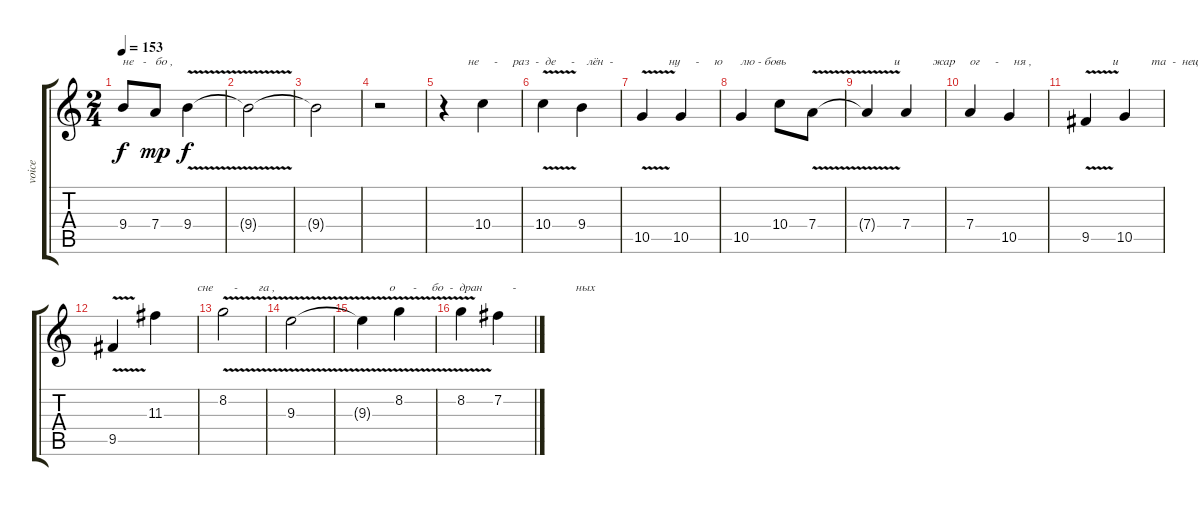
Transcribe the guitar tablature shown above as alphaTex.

\track ("voice" "voice") {instrument synthbass1}
\staff {score tabs}
\tuning (E4 B3 G3 D3 A2 E2) {hide}
\ts (2 4)
\tempo 153
\clef g2
\ks c
9.4.8{txt "не   -   бо ," dy f} 7.4.8{dy mp} 9.4{v}.4{dy f} |
9.4{t}.2 |
9.4{t}.2 |
r.2 |
r.4{txt "        не     -     раз  -  де     -    лён  -"} 10.4.4 |
10.4{v}.4 9.4.4 |
10.5{v}.4{txt "         ну     -     ю      лю - бовь"} 10.5.4 |
10.5.4 10.4.8 7.4{v}.8 |
7.4{t}.4{txt "         и           жар     ог     -     ня ,"} 7.4.4 |
7.4.4 10.5.4 |
9.5{v}.4{txt "         и           та  -  нец"} 10.5.4 |
9.5{v}.4 11.3.4{txt "              сне       -       га ,"} |
8.2{v}.2 |
9.3{v}.2 |
9.3{t}.4{txt "         о      -     бо  -  дран          -"} 8.2{v}.4 |
8.2{v}.4 7.2.4{txt "                          ных"}
